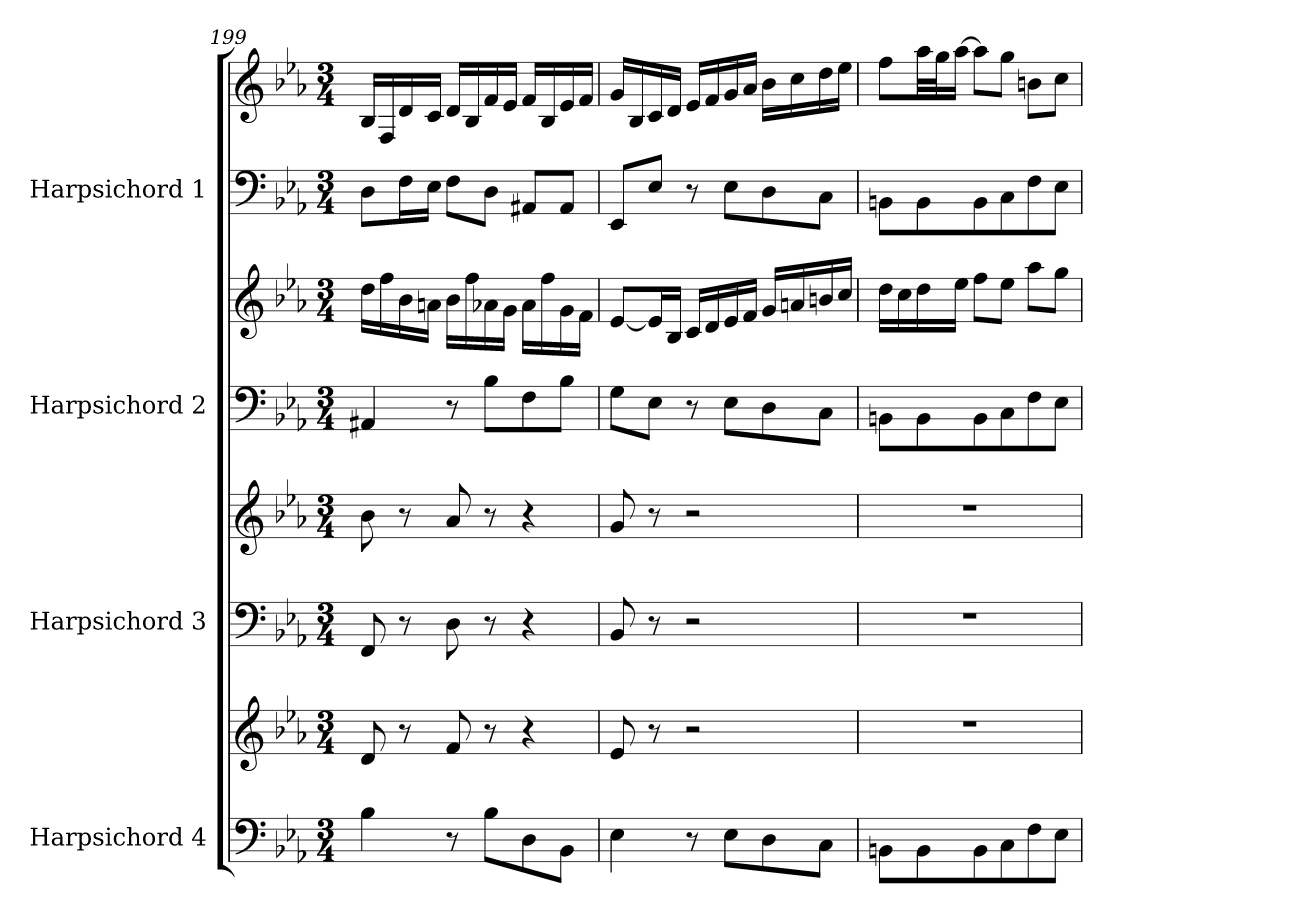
**kern	**kern	**kern	**kern	**kern	**kern	**kern	**kern
*part4	*part4	*part3	*part3	*part2	*part2	*part1	*part1
*staff8	*staff7	*staff6	*staff5	*staff4	*staff3	*staff2	*staff1
*I"Harpsichord 4	*	*I"Harpsichord 3	*	*I"Harpsichord 2	*	*I"Harpsichord 1	*
*I'Hp	*	*I'Hp	*	*I'Hp	*	*I'Hp	*
*clefF4	*clefG2	*clefF4	*clefG2	*clefF4	*clefG2	*clefF4	*clefG2
*k[b-e-a-]	*k[b-e-a-]	*k[b-e-a-]	*k[b-e-a-]	*k[b-e-a-]	*k[b-e-a-]	*k[b-e-a-]	*k[b-e-a-]
*M3/4	*M3/4	*M3/4	*M3/4	*M3/4	*M3/4	*M3/4	*M3/4
=199	=199	=199	=199	=199	=199	=199	=199
4B-\	8d/	8FF/	8b-\	4AA#X/	16dd\LL	8D\L	16B-/LL
.	.	.	.	.	16ff\	.	16F/
.	8r	8r	8r	.	16b-\	16F\L	16d/
.	.	.	.	.	16an\JJ	16E-\JJ	16c/JJ
8r	8f/	8D\	8a-/	8r	16b-\LL	8F\L	16d/LL
.	.	.	.	.	16ff\	.	16B-/
8B-\L	8r	8r	8r	8B-\L	16a-X\	8D\J	16f/
.	.	.	.	.	16g\JJ	.	16e-/JJ
8D\	4r	4r	4r	8F\	16a-\LL	8AA#X/L	16f/LL
.	.	.	.	.	16ff\	.	16B-/
8BB-\J	.	.	.	8B-\J	16g\	8AA#/J	16e-/
.	.	.	.	.	16f\JJ	.	16f/JJ
=200	=200	=200	=200	=200	=200	=200	=200
4E-\	8e-/	8BB-/	8g/	8G\L	[8e-/L	8EE-/L	16g/LL
.	.	.	.	.	.	.	16B-/
.	8r	8r	8r	8E-\J	16e-/L]	8E-/J	16c/
.	.	.	.	.	16B-/JJ	.	16d/JJ
8r	2r	2r	2r	8r	16c/LL	8r	16e-/LL
.	.	.	.	.	16d/	.	16f/
8E-\L	.	.	.	8E-\L	16e-/	8E-\L	16g/
.	.	.	.	.	16f/JJ	.	16a-/JJ
8D\	.	.	.	8D\	16g/LL	8D\	16b-\LL
.	.	.	.	.	16an/	.	16cc\
8C\J	.	.	.	8C\J	16bn/	8C\J	16dd\
.	.	.	.	.	16cc/JJ	.	16ee-\JJ
!!LO:PB:g=z
=201	=201	=201	=201	=201	=201	=201	=201
8BBn\L	2.r	2.r	2.r	8BBn\L	16dd\LL	8BBn\L	8ff\L
.	.	.	.	.	16cc\	.	.
8BB\	.	.	.	8BB\	16dd\	8BB\	32aa-\LL
.	.	.	.	.	.	.	32gg\J
.	.	.	.	.	16ee-\JJ	.	[16aa-\JJ
8BB\	.	.	.	8BB\	8ff\L	8BB\	8aa-\L]
8C\	.	.	.	8C\	8ee-\J	8C\	8gg\J
8F\	.	.	.	8F\	8aa-\L	8F\	8bn\L
8E-\J	.	.	.	8E-\J	8gg\J	8E-\J	8cc\J
=	=	=	=	=	=	=	=
*-	*-	*-	*-	*-	*-	*-	*-
